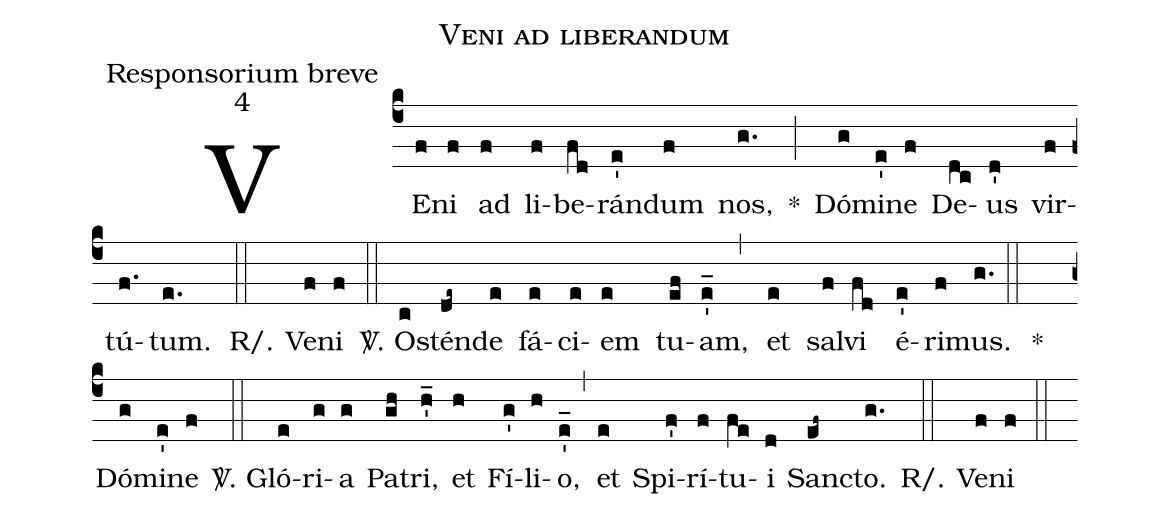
name:Veni ad liberandum;
office-part:Responsorium breve;
mode:4;
%%
(c4) VE(f)ni(f) ad(f) li(f)be(fd)rán(e')dum(f) nos,(g.) *(;) Dó(g)mi(e')ne(f) De(dc)us(d') vir(f)tú(f.)tum.(e.) (::)
R/. Ve(f)ni(f) (::)
<sp>V/</sp>. O(c)stén(de~)de(e) fá(e)ci(e)em(e) tu(ef)am,(e'_) (,) et(e) sal(f)vi(fd) é(e')ri(f)mus.(g.) (::)
*() Dó(g)mi(e')ne(f) (::)
<sp>V/</sp>. Gló(e)ri(g)a(g) Pa(gh)tri,(h'_) et(h) Fí(g')li(h)o,(e'_) (,) et(e) Spi(f')rí(f)tu(fe)i(d) San(ef~)cto.(g.) (::)
R/. Ve(f)ni(f) (::)
